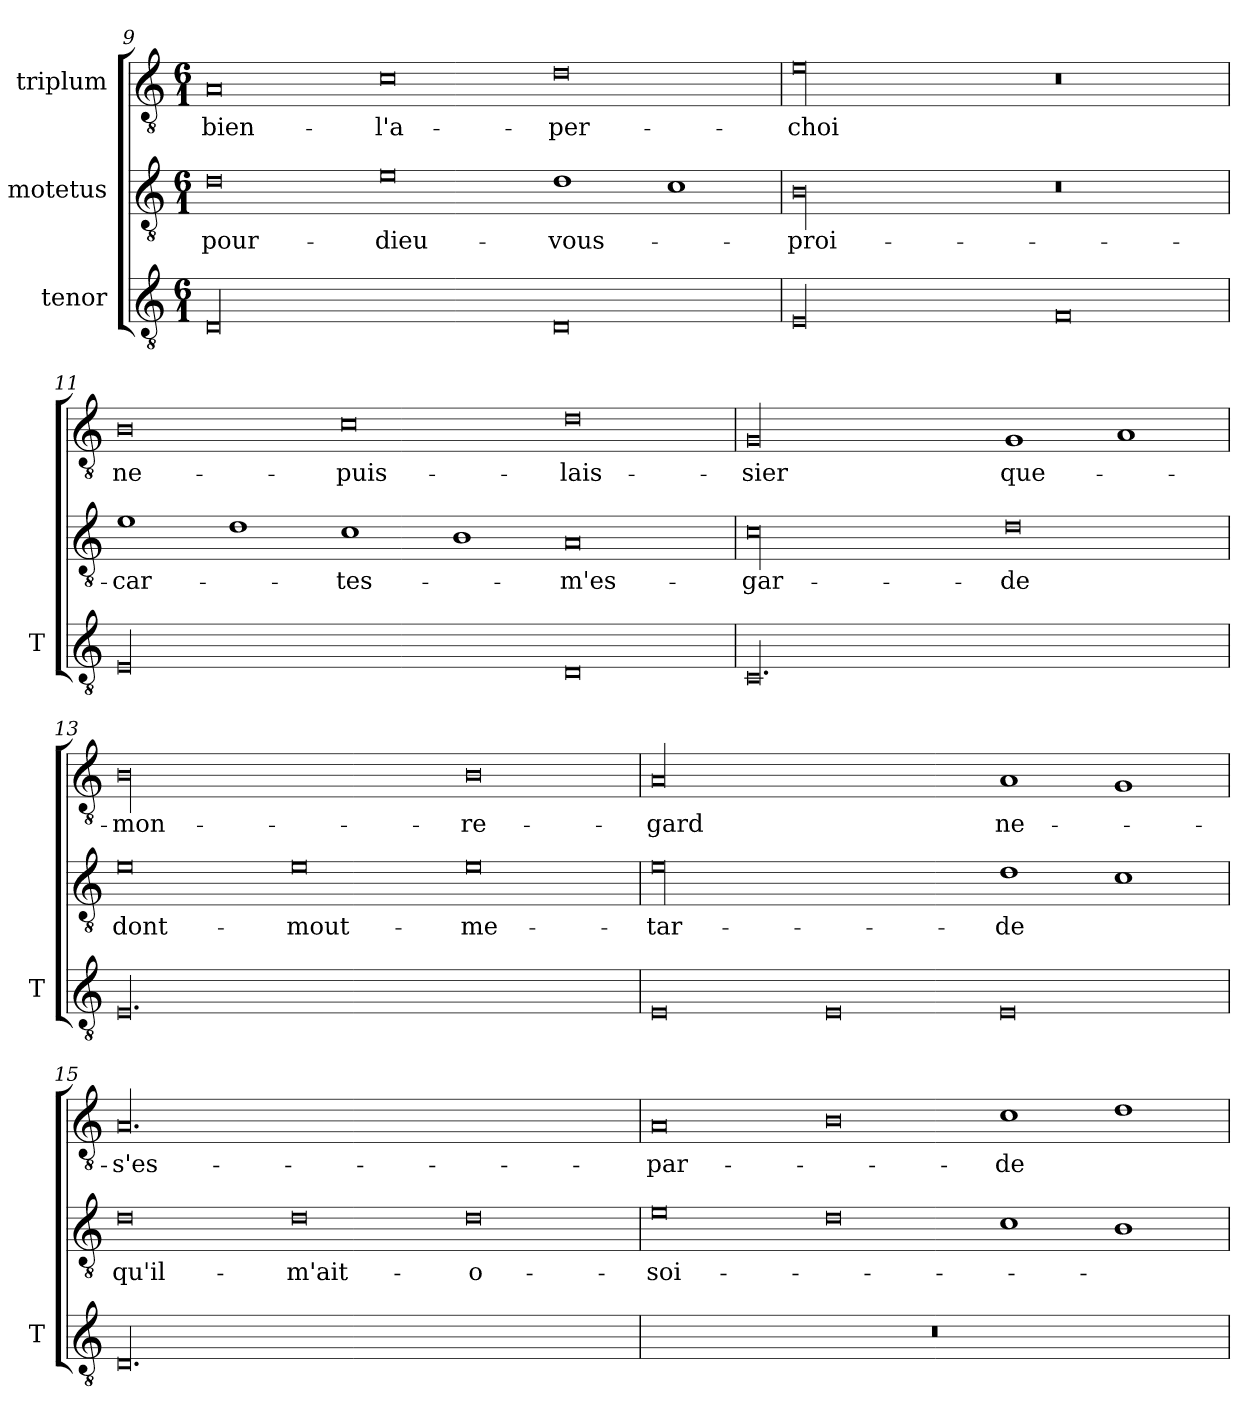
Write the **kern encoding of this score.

**kern	**kern	**text	**kern	**text
*part3	*part2	*part2	*part1	*part1
*staff3	*staff2	*staff2	*staff1	*staff1
*I"tenor	*I"motetus	*	*I"triplum	*
*I'T	*	*	*	*
*clefGv2	*clefGv2	*	*clefGv2	*
*k[]	*k[]	*	*k[]	*
*C:	*C:	*	*C:	*
*M6/1	*M6/1	*	*M6/1	*
=9	=9	=9	=9	=9
00D/	0d\	pour-	0A/	bien-
.	0e\	dieu-	0c\	l'a-
0D/	1d\	vous-	0d\	-per-
.	1c\	.	.	.
=10	=10	=10	=10	=10
00E/	00B\	proi-	00e\	-choi
0F/	0r	.	0r	.
=11	=11	=11	=11	=11
00E/	1e\	car-	0B\	ne-
.	1d\	.	.	.
.	1c\	tes-	0c\	puis-
.	1B\	.	.	.
0D/	0A/	m'es-	0d\	lais-
=12	=12	=12	=12	=12
00.C/	00c\	-gar-	00G/	-sier
.	0d\	-de	1G/	que-
.	.	.	1A/	.
=13	=13	=13	=13	=13
00.E/	0e\	dont-	00B\	mon-
.	0e\	mout-	.	.
.	0e\	me-	0B\	re-
=14	=14	=14	=14	=14
0E/	00e\	tar-	00A/	-gard
0E/	.	.	.	.
0E/	1d\	-de	1A/	ne-
.	1c\	.	1G/	.
!!LO:PB:g=z
=15	=15	=15	=15	=15
00.D/	0d\	qu'il-	00.A/	s'es-
.	0d\	m'ait-	.	.
.	0d\	o-	.	.
=16	=16	=16	=16	=16
00.r	0e\	soi-	0A/	-par-
.	0d\	.	0B\	.
.	1c\	.	1c\	-de
.	1B\	.	1d\	.
=	=	=	=	=
*-	*-	*-	*-	*-
